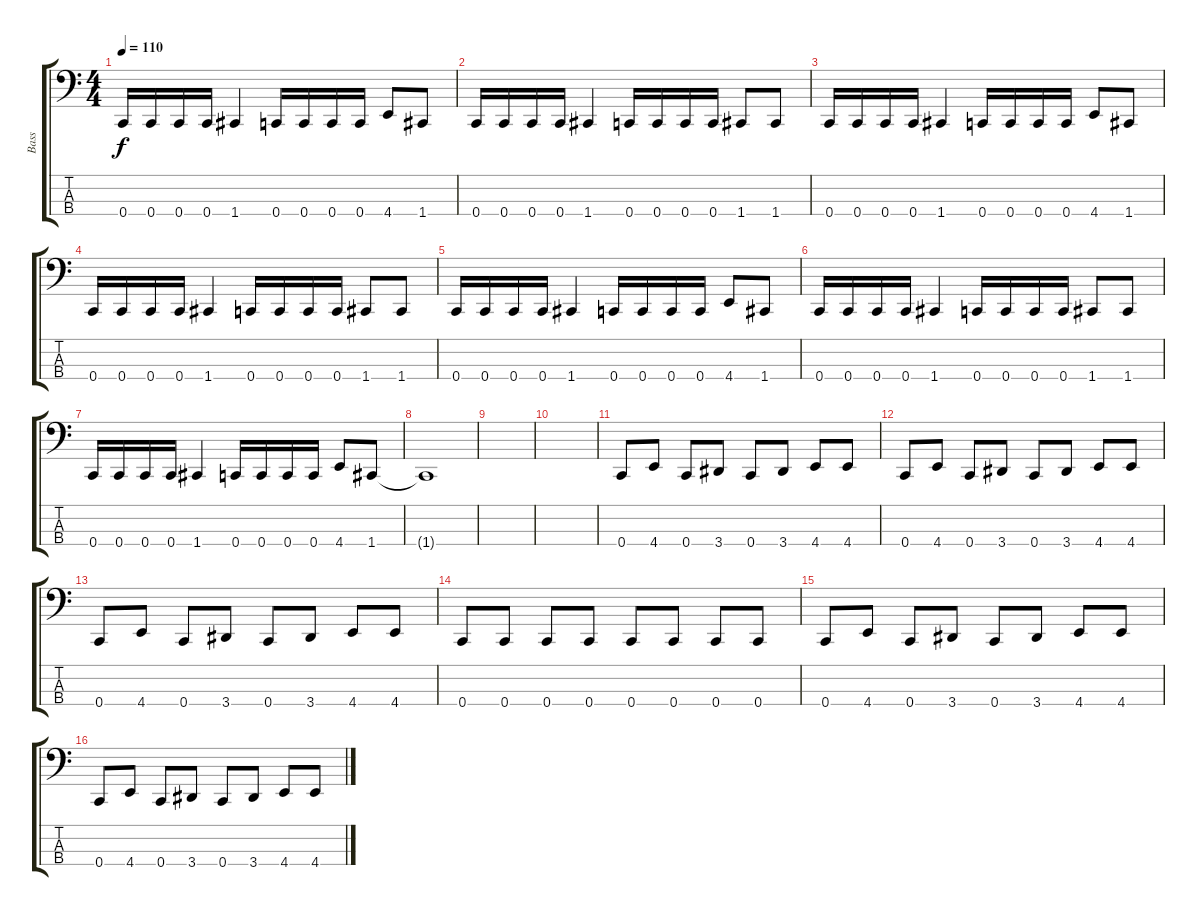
\track ("Bass" "Bass") {instrument electricbasspick}
\staff {score tabs}
\tuning (Eb2 Bb1 F1 C1) {hide}
\ts (4 4)
\tempo 110
\clef f4
\ks c
0.4.16{dy f} 0.4.16 0.4.16 0.4.16 1.4.4 0.4.16 0.4.16 0.4.16 0.4.16 4.4.8 1.4.8 |
0.4.16 0.4.16 0.4.16 0.4.16 1.4.4 0.4.16 0.4.16 0.4.16 0.4.16 1.4.8 1.4.8 |
0.4.16 0.4.16 0.4.16 0.4.16 1.4.4 0.4.16 0.4.16 0.4.16 0.4.16 4.4.8 1.4.8 |
0.4.16 0.4.16 0.4.16 0.4.16 1.4.4 0.4.16 0.4.16 0.4.16 0.4.16 1.4.8 1.4.8 |
0.4.16 0.4.16 0.4.16 0.4.16 1.4.4 0.4.16 0.4.16 0.4.16 0.4.16 4.4.8 1.4.8 |
0.4.16 0.4.16 0.4.16 0.4.16 1.4.4 0.4.16 0.4.16 0.4.16 0.4.16 1.4.8 1.4.8 |
0.4.16 0.4.16 0.4.16 0.4.16 1.4.4 0.4.16 0.4.16 0.4.16 0.4.16 4.4.8 1.4.8 |
1.4{t}.1 |
|
|
0.4.8 4.4.8 0.4.8 3.4.8 0.4.8 3.4.8 4.4.8 4.4.8 |
0.4.8 4.4.8 0.4.8 3.4.8 0.4.8 3.4.8 4.4.8 4.4.8 |
0.4.8 4.4.8 0.4.8 3.4.8 0.4.8 3.4.8 4.4.8 4.4.8 |
0.4.8 0.4.8 0.4.8 0.4.8 0.4.8 0.4.8 0.4.8 0.4.8 |
0.4.8 4.4.8 0.4.8 3.4.8 0.4.8 3.4.8 4.4.8 4.4.8 |
0.4.8 4.4.8 0.4.8 3.4.8 0.4.8 3.4.8 4.4.8 4.4.8
